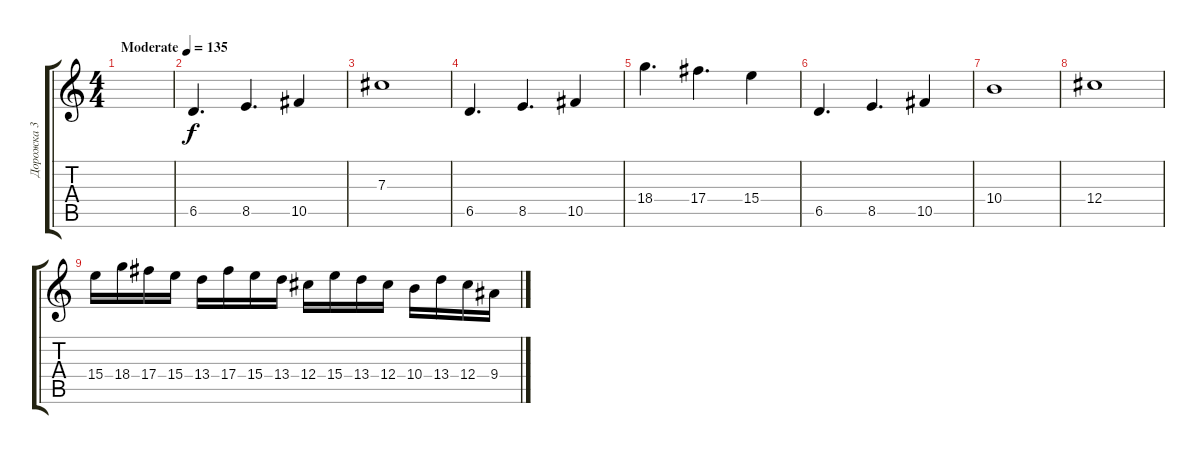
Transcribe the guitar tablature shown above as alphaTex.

\track ("Дорожка 3" "Дорожка 3") {instrument distortionguitar}
\staff {score tabs}
\tuning (Eb4 Bb3 Gb3 Db3 Ab2 Eb2) {hide}
\ts (4 4)
\tempo (135 "Moderate")
\clef g2
\ks c
|
6.5.4{d} 8.5.4{d} 10.5.4 |
7.3.1 |
6.5.4{d} 8.5.4{d} 10.5.4 |
18.4.4{d} 17.4.4{d} 15.4.4 |
6.5.4{d} 8.5.4{d} 10.5.4 |
10.4.1 |
12.4.1 |
15.4.16 18.4.16 17.4.16 15.4.16 13.4.16 17.4.16 15.4.16 13.4.16 12.4.16 15.4.16 13.4.16 12.4.16 10.4.16 13.4.16 12.4.16 9.4.16
